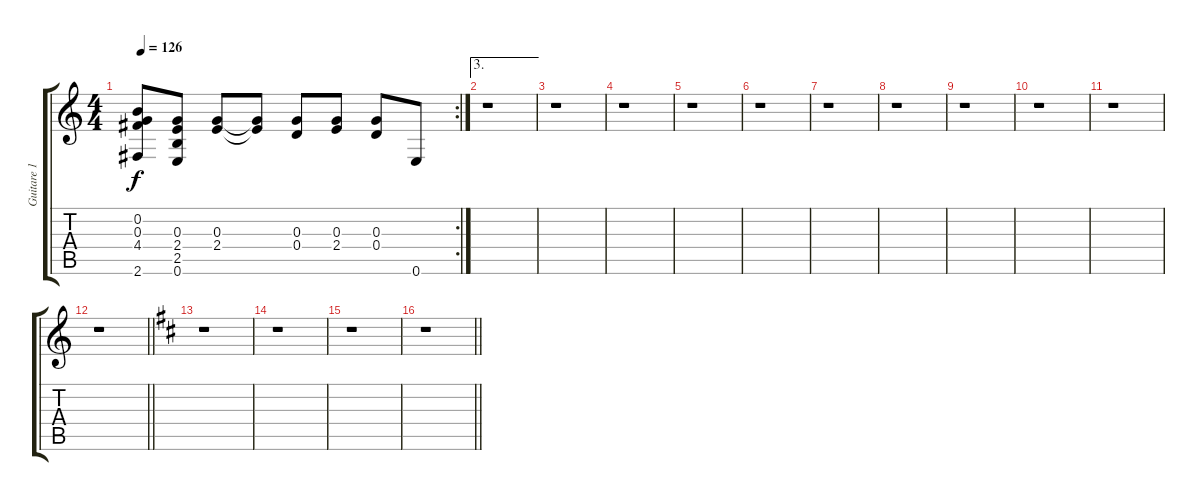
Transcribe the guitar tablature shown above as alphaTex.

\track ("Guitare 1" "Guitare 1") {instrument distortionguitar}
\staff {score tabs}
\tuning (E4 B3 G3 D3 A2 E2) {hide}
\rc 2
\ts (4 4)
\tempo 126
\clef g2
\ks c
(0.2{t} 0.3{t} 4.4{t} 2.6{t}).8{dy f} (0.3 2.4 2.5 0.6).8 (0.3 2.4).8 (0.3{t} 2.4{t}).8 (0.3 0.4).8 (0.3 2.4).8 (0.3 0.4).8 0.6.8 |
\ae 3
r.1 |
r.1 |
r.1 |
r.1 |
r.1 |
r.1 |
r.1 |
r.1 |
r.1 |
r.1 |
\barLineRight lightlight
r.1 |
\ks d
r.1 |
r.1 |
r.1 |
\barLineRight lightlight
r.1
